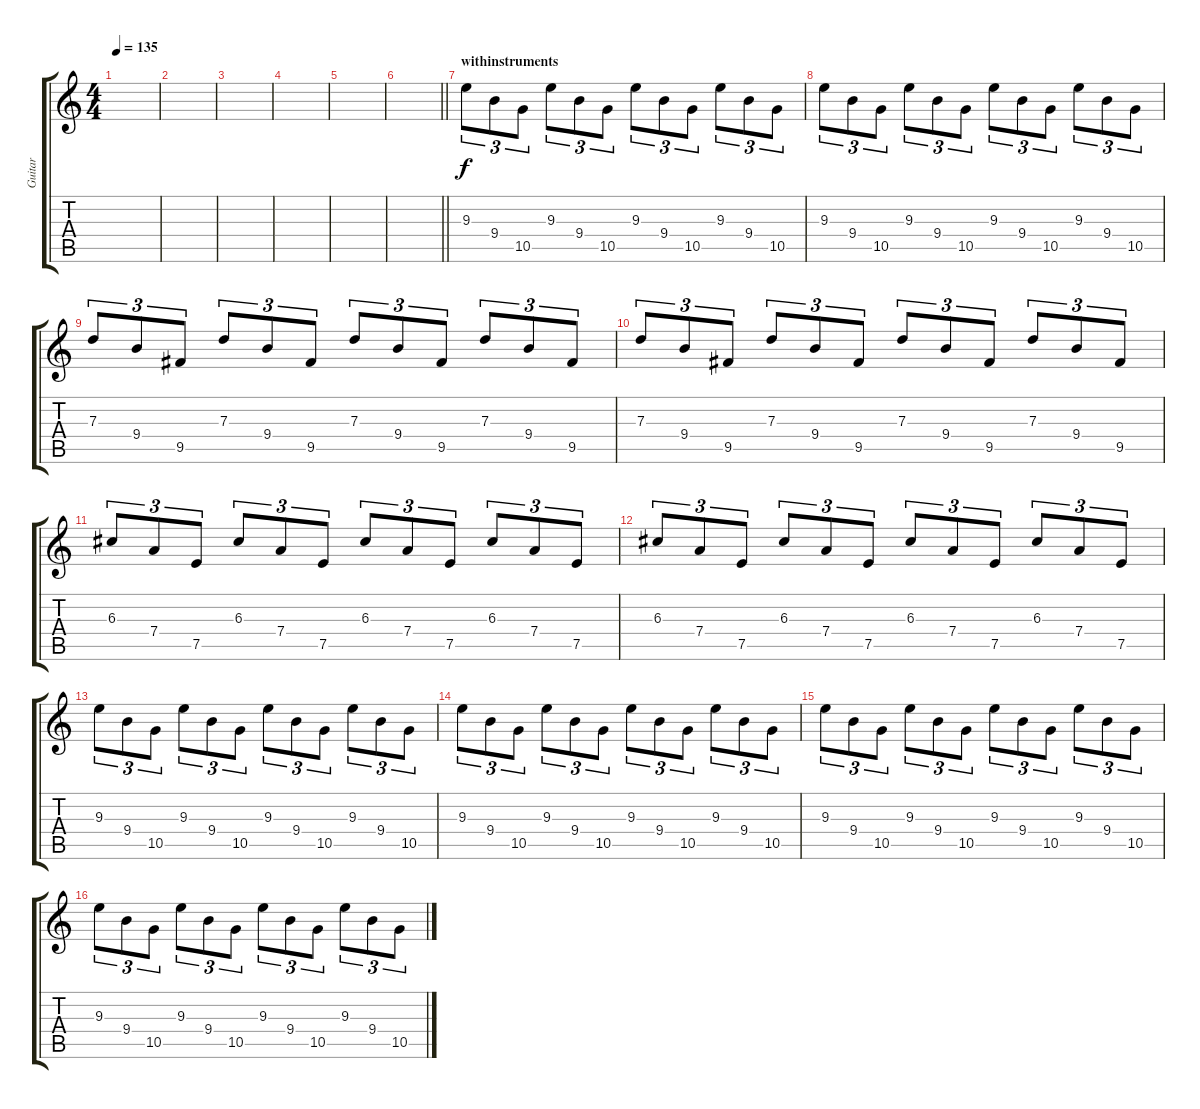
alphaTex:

\track ("Guitar" "Guitar") {instrument distortionguitar}
\staff {score tabs}
\tuning (E4 B3 G3 D3 A2 E2) {hide}
\ts (4 4)
\tempo 135
\clef g2
\ks c
|
|
|
|
|
\barLineRight lightlight
|
\section ("" "withinstruments")
9.3.8{tu (3 2)} 9.4.8{tu (3 2)} 10.5.8{tu (3 2)} 9.3.8{tu (3 2)} 9.4.8{tu (3 2)} 10.5.8{tu (3 2)} 9.3.8{tu (3 2)} 9.4.8{tu (3 2)} 10.5.8{tu (3 2)} 9.3.8{tu (3 2)} 9.4.8{tu (3 2)} 10.5.8{tu (3 2)} |
9.3.8{tu (3 2)} 9.4.8{tu (3 2)} 10.5.8{tu (3 2)} 9.3.8{tu (3 2)} 9.4.8{tu (3 2)} 10.5.8{tu (3 2)} 9.3.8{tu (3 2)} 9.4.8{tu (3 2)} 10.5.8{tu (3 2)} 9.3.8{tu (3 2)} 9.4.8{tu (3 2)} 10.5.8{tu (3 2)} |
7.3.8{tu (3 2)} 9.4.8{tu (3 2)} 9.5.8{tu (3 2)} 7.3.8{tu (3 2)} 9.4.8{tu (3 2)} 9.5.8{tu (3 2)} 7.3.8{tu (3 2)} 9.4.8{tu (3 2)} 9.5.8{tu (3 2)} 7.3.8{tu (3 2)} 9.4.8{tu (3 2)} 9.5.8{tu (3 2)} |
7.3.8{tu (3 2)} 9.4.8{tu (3 2)} 9.5.8{tu (3 2)} 7.3.8{tu (3 2)} 9.4.8{tu (3 2)} 9.5.8{tu (3 2)} 7.3.8{tu (3 2)} 9.4.8{tu (3 2)} 9.5.8{tu (3 2)} 7.3.8{tu (3 2)} 9.4.8{tu (3 2)} 9.5.8{tu (3 2)} |
6.3.8{tu (3 2)} 7.4.8{tu (3 2)} 7.5.8{tu (3 2)} 6.3.8{tu (3 2)} 7.4.8{tu (3 2)} 7.5.8{tu (3 2)} 6.3.8{tu (3 2)} 7.4.8{tu (3 2)} 7.5.8{tu (3 2)} 6.3.8{tu (3 2)} 7.4.8{tu (3 2)} 7.5.8{tu (3 2)} |
6.3.8{tu (3 2)} 7.4.8{tu (3 2)} 7.5.8{tu (3 2)} 6.3.8{tu (3 2)} 7.4.8{tu (3 2)} 7.5.8{tu (3 2)} 6.3.8{tu (3 2)} 7.4.8{tu (3 2)} 7.5.8{tu (3 2)} 6.3.8{tu (3 2)} 7.4.8{tu (3 2)} 7.5.8{tu (3 2)} |
9.3.8{tu (3 2)} 9.4.8{tu (3 2)} 10.5.8{tu (3 2)} 9.3.8{tu (3 2)} 9.4.8{tu (3 2)} 10.5.8{tu (3 2)} 9.3.8{tu (3 2)} 9.4.8{tu (3 2)} 10.5.8{tu (3 2)} 9.3.8{tu (3 2)} 9.4.8{tu (3 2)} 10.5.8{tu (3 2)} |
9.3.8{tu (3 2)} 9.4.8{tu (3 2)} 10.5.8{tu (3 2)} 9.3.8{tu (3 2)} 9.4.8{tu (3 2)} 10.5.8{tu (3 2)} 9.3.8{tu (3 2)} 9.4.8{tu (3 2)} 10.5.8{tu (3 2)} 9.3.8{tu (3 2)} 9.4.8{tu (3 2)} 10.5.8{tu (3 2)} |
9.3.8{tu (3 2)} 9.4.8{tu (3 2)} 10.5.8{tu (3 2)} 9.3.8{tu (3 2)} 9.4.8{tu (3 2)} 10.5.8{tu (3 2)} 9.3.8{tu (3 2)} 9.4.8{tu (3 2)} 10.5.8{tu (3 2)} 9.3.8{tu (3 2)} 9.4.8{tu (3 2)} 10.5.8{tu (3 2)} |
9.3.8{tu (3 2)} 9.4.8{tu (3 2)} 10.5.8{tu (3 2)} 9.3.8{tu (3 2)} 9.4.8{tu (3 2)} 10.5.8{tu (3 2)} 9.3.8{tu (3 2)} 9.4.8{tu (3 2)} 10.5.8{tu (3 2)} 9.3.8{tu (3 2)} 9.4.8{tu (3 2)} 10.5.8{tu (3 2)}
